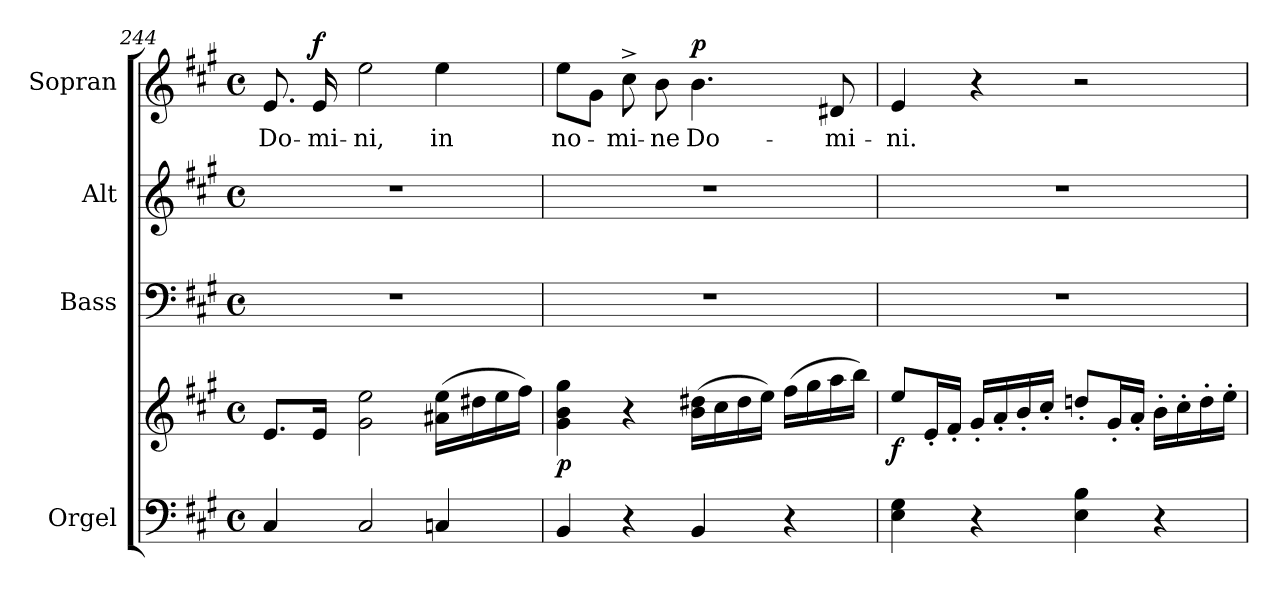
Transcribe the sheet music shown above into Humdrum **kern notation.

**kern	**kern	**dynam	**kern	**kern	**kern	**text	**dynam
*part4	*part4	*part4	*part3	*part2	*part1	*part1	*part1
*staff5	*staff4	*staff4/5	*staff3	*staff2	*staff1	*staff1	*staff1
*I"Orgel	*	*	*I"Bass	*I"Alt	*I"Sopran	*	*
*	*	*	*I'B.	*I'A.	*I'S.	*	*
!!LO:LB:g=z
*clefF4	*clefG2	*	*clefF4	*clefG2	*clefG2	*	*
*k[f#c#g#]	*k[f#c#g#]	*	*k[f#c#g#]	*k[f#c#g#]	*k[f#c#g#]	*	*
*A:	*A:	*	*A:	*A:	*A:	*	*
*M4/4	*M4/4	*	*M4/4	*M4/4	*M4/4	*	*
*met(c)	*met(c)	*	*met(c)	*met(c)	*met(c)	*	*
=244	=244	=244	=244	=244	=244	=244	=244
!	!	!	!	!	!	!LO:LY:b	!
4C#/	8.e/L	.	1r	1r	8.e/	Do-	.
!	!	!	!	!	!	!LO:LY:b	!LO:DY:a
.	16e/Jk	.	.	.	16e/	-mi-	f
!	!	!	!	!	!	!LO:LY:b	!
2C#/	2g#\ 2ee\	.	.	.	2ee\	-ni,	.
!	!	!	!	!	!	!LO:LY:b	!
4Cn/	(>16a#X\ 16ee\LL	.	.	.	4ee\	in	.
.	16dd#X\	.	.	.	.	.	.
.	16ee\	.	.	.	.	.	.
.	16ff#\JJ)	.	.	.	.	.	.
=245	=245	=245	=245	=245	=245	=245	=245
!	!	!LO:DY:b	!	!	!	!LO:LY:b	!
4BB/	4g#\ 4b\ 4gg#\	p	1r	1r	8ee\L	no-	.
.	.	.	.	.	8g#\J	.	.
!	!	!	!	!	!	!LO:LY:b	!
4r	4r	.	.	.	8cc#^>\	-mi-	.
!	!	!	!	!	!	!LO:LY:b	!
.	.	.	.	.	8b\	-ne	.
!	!	!	!	!	!	!LO:LY:b	!LO:DY:a
4BB/	(>16b\ 16dd#X\LL	.	.	.	4.b\	Do-	p
.	16cc#\	.	.	.	.	.	.
.	16dd#\	.	.	.	.	.	.
.	16ee\JJ)	.	.	.	.	.	.
4r	(>16ff#\LL	.	.	.	.	.	.
.	16gg#\	.	.	.	.	.	.
!	!	!	!	!	!	!LO:LY:b	!
.	16aa\	.	.	.	8d#X/	-mi-	.
.	16bb\JJ)	.	.	.	.	.	.
=246	=246	=246	=246	=246	=246	=246	=246
!	!	!LO:DY:b	!	!	!	!LO:LY:b	!
4E\ 4G#\	8ee/L	f	1r	1r	4e/	-ni.	.
.	16e'</L	.	.	.	.	.	.
.	16f#'</JJ	.	.	.	.	.	.
4r	16g#'</LL	.	.	.	4r	.	.
.	16a'</	.	.	.	.	.	.
.	16b'</	.	.	.	.	.	.
.	16cc#'</JJ	.	.	.	.	.	.
4E\ 4B\	8ddn'</L	.	.	.	2r	.	.
.	16g#'</L	.	.	.	.	.	.
.	16a'</JJ	.	.	.	.	.	.
4r	16b'>\LL	.	.	.	.	.	.
.	16cc#'>\	.	.	.	.	.	.
.	16dd'>\	.	.	.	.	.	.
.	16ee'>\JJ	.	.	.	.	.	.
=	=	=	=	=	=	=	=
*-	*-	*-	*-	*-	*-	*-	*-
